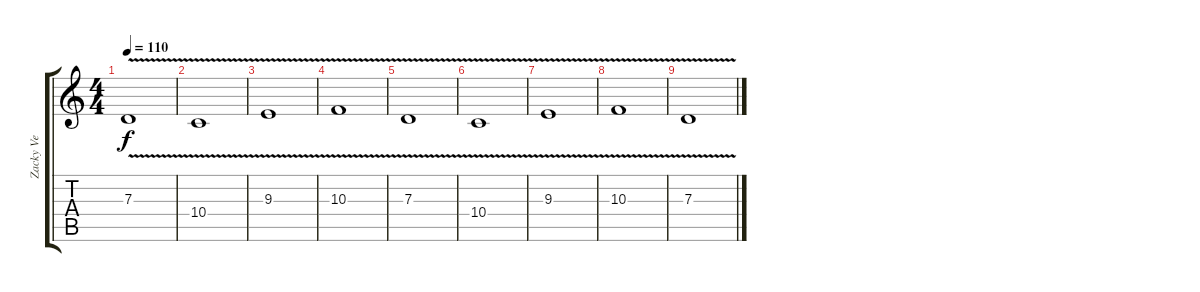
\track ("  Zacky Vengeance - Vocals" "  Zacky Ve") {instrument lead1square}
\staff {score tabs}
\tuning (E4 B3 G3 D3 A2 D2) {hide}
\ts (4 4)
\tempo 110
\clef g2
\ks c
7.3{v}.1{dy f} |
10.4{v}.1 |
9.3{v}.1 |
10.3{v}.1 |
7.3{v}.1 |
10.4{v}.1 |
9.3{v}.1 |
10.3{v}.1 |
7.3{v}.1
